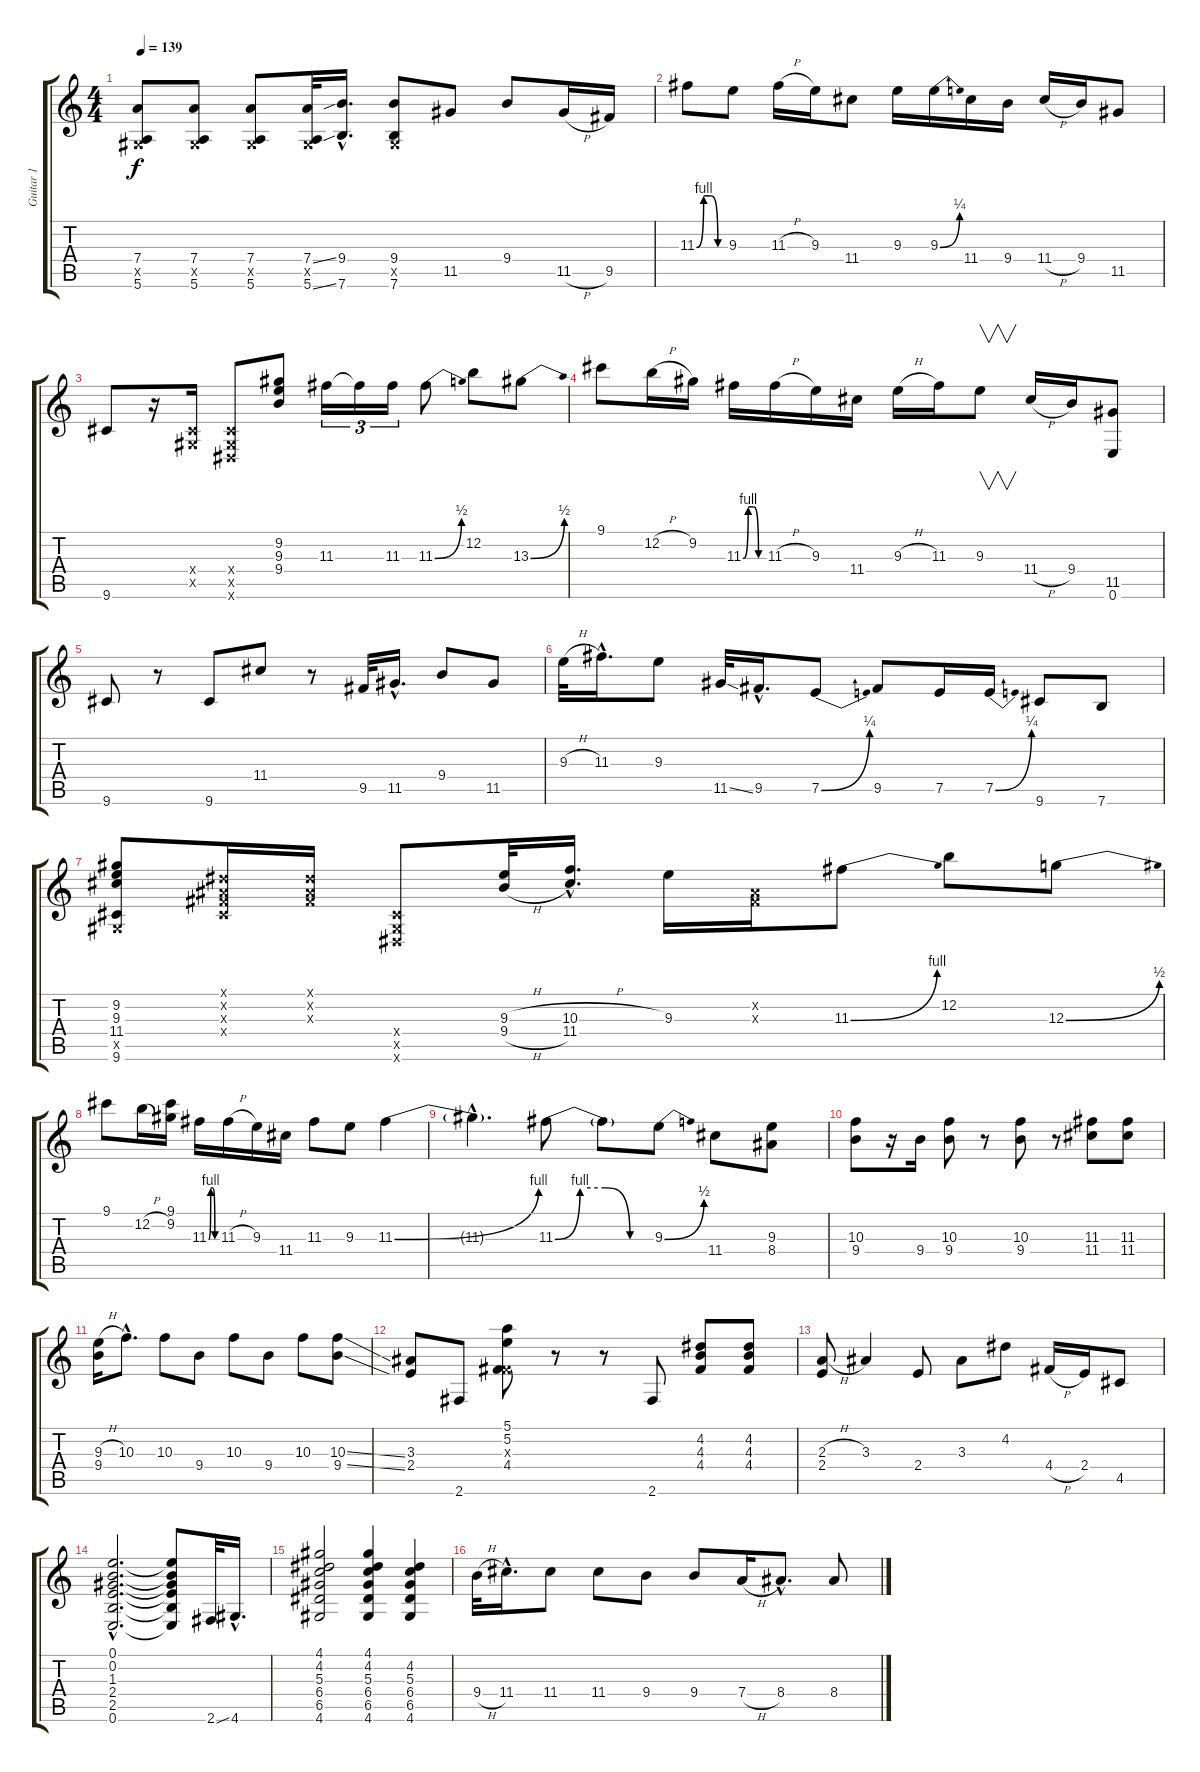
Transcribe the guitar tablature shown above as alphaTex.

\track ("Guitar 1" "Guitar 1") {instrument electricguitarclean}
\staff {score tabs}
\tuning (E4 B3 G3 D3 A2 E2) {hide}
\ts (4 4)
\tempo 139
\clef g2
\ks c
(7.4 -1.5{x} 5.6).8{dy f} (7.4 -1.5{x} 5.6).8 (7.4 -1.5{x} 5.6).8 (7.4{ss} -1.5{x} 5.6{ss}).32 (9.4{hac} 7.6{hac}).16{d} (9.4 -1.5{x} 7.6).8 11.5.8 9.4.8 11.5{h}.16 9.5.16 |
11.3{be (custom 0 0 15 4 30 4 45 0 60 0)}.8 9.3.8 11.3{h}.16 9.3.16 11.4.8 9.3.16 9.3{be (bend 0 0 60 1)}.16 11.4.16 9.4.16 11.4{h}.16 9.4.16 11.5.8 |
9.6.8 r.16 (-1.4{x} -1.5{x}).16 (-1.4{x} -1.5{x} -1.6{x}).8 (9.2 9.3 9.4).8 11.3.16{tu (3 2)} 11.3{t}.16{tu (3 2)} 11.3.16{tu (3 2)} 11.3{be (bend 0 0 60 2)}.8 12.2.8 13.3{be (bend 0 0 60 2)}.8 |
9.1.8 12.2{h}.16 9.2.16 11.3{be (custom 0 0 15 4 30 4 45 0 60 0)}.16 11.3{h}.16 9.3.16 11.4.16 9.3{h}.16 11.3.16 9.3.8{v} 11.4{h}.16 9.4.16 (11.5 0.6).8 |
9.6.8 r.8 9.6.8 11.4.8 r.8 9.5.32 11.5{hac}.16{d} 9.4.8 11.5.8 |
9.3{h}.32 11.3{hac}.16{d} 9.3.8 11.5{ss}.32 9.5{hac}.16{d} 7.5{be (bend 0 0 60 1)}.8 9.5.8 7.5.16 7.5{be (bend 0 0 60 1)}.16 9.6.8 7.6.8 |
(9.2 9.3 11.4 -1.5{x} 9.6).8 (-1.1{x} -1.2{x} -1.3{x} -1.4{x}).16 (-1.1{x} -1.2{x} -1.3{x}).16 (-1.4{x} -1.5{x} -1.6{x}).8 (9.3{h} 9.4{h}).32 (10.3{h hac} 11.4{hac}).16{d} 9.3.16 (-1.2{x} -1.3{x}).16 11.3{be (bend 0 0 60 4)}.8 12.2.8 12.3{be (bend 0 0 60 2)}.8 |
9.1.8 12.2{h}.16 (9.1 9.2).16 11.3{be (custom 0 0 15 4 30 4 45 0 60 0)}.16 11.3{h}.16 9.3.16 11.4.16 11.3.8 9.3.8 11.3{be (bend 0 0 60 4)}.4 |
11.3{hac t}.4{d} 11.3{be (custom 0 0 15 4 30 4 45 0 60 0)}.8 11.3{t}.8 9.3{be (bend 0 0 60 2)}.8 11.4.8 (9.3 8.4).8 |
(10.3 9.4).8 r.16 9.4.16 (10.3 9.4).8 r.8 (10.3 9.4).8 r.8 (11.3 11.4).8 (11.3 11.4).8 |
(9.3{h} 9.4).16 10.3{hac}.8{d} 10.3.8 9.4.8 10.3.8 9.4.8 10.3.8 (10.3{ss} 9.4{ss}).8 |
(3.3 2.4).8 2.6.8 (5.1 5.2 -1.3{x} 4.4).8 r.8 r.8 2.6.8 (4.2 4.3 4.4).8 (4.2 4.3 4.4).8 |
(2.3{h} 2.4).8 3.3.4 2.4.8 3.3.8 4.2.8 4.4{h}.16 2.4.16 4.5.8 |
(0.1{hac} 0.2{hac} 1.3{hac} 2.4{hac} 2.5{hac} 0.6{hac}).2{d} (0.1{t} 0.2{t} 1.3{t} 2.4{t} 2.5{t} 0.6{t}).8 2.6{ss}.32 4.6{hac}.16{d} |
(4.1 4.2 5.3 6.4 6.5 4.6).2 (4.1 4.2 5.3 6.4 6.5 4.6).4 (4.2 5.3 6.4 6.5 4.6).4 |
9.4{h}.32 11.4{hac}.16{d} 11.4.8 11.4.8 9.4.8 9.4.8 7.4{h}.16 8.4{hac}.8{d} 8.4.8
